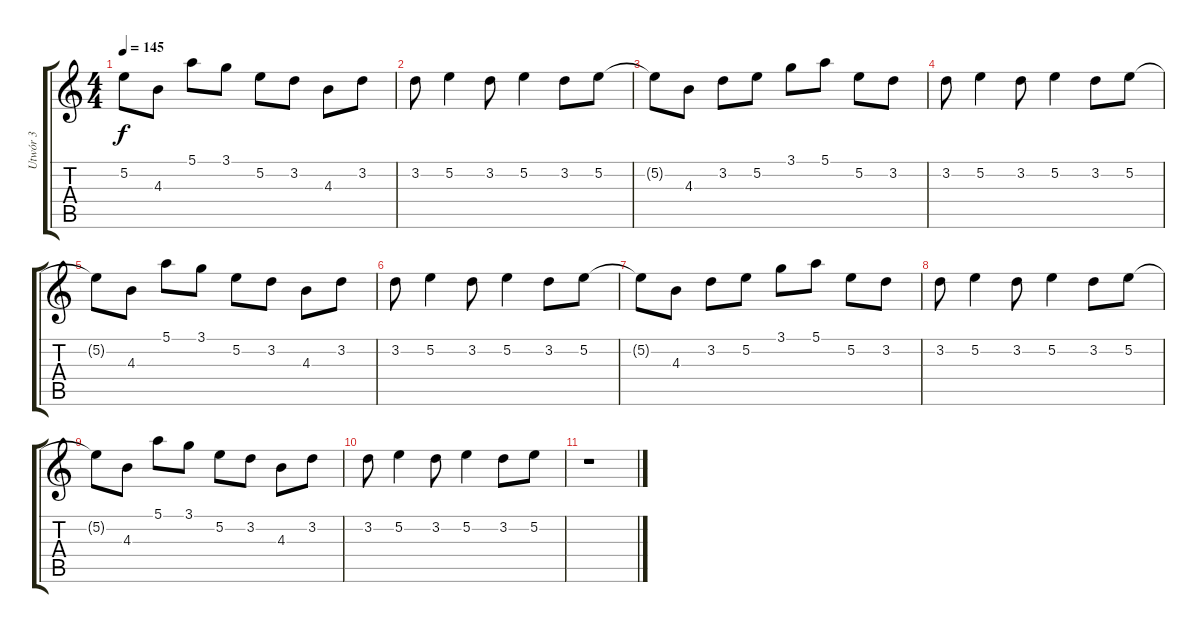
\track ("Utwór 3" "Utwór 3") {instrument electricguitarclean}
\staff {score tabs}
\tuning (E4 B3 G3 D3 A2 E2) {hide}
\ts (4 4)
\tempo 145
\clef g2
\ks c
5.2{t}.8{dy f} 4.3.8 5.1.8 3.1.8 5.2.8 3.2.8 4.3.8 3.2.8 |
3.2.8 5.2.4 3.2.8 5.2.4 3.2.8 5.2.8 |
5.2{t}.8 4.3.8 3.2.8 5.2.8 3.1.8 5.1.8 5.2.8 3.2.8 |
3.2.8 5.2.4 3.2.8 5.2.4 3.2.8 5.2.8 |
5.2{t}.8 4.3.8 5.1.8 3.1.8 5.2.8 3.2.8 4.3.8 3.2.8 |
3.2.8 5.2.4 3.2.8 5.2.4 3.2.8 5.2.8 |
5.2{t}.8 4.3.8 3.2.8 5.2.8 3.1.8 5.1.8 5.2.8 3.2.8 |
3.2.8 5.2.4 3.2.8 5.2.4 3.2.8 5.2.8 |
5.2{t}.8 4.3.8 5.1.8 3.1.8 5.2.8 3.2.8 4.3.8 3.2.8 |
3.2.8 5.2.4 3.2.8 5.2.4 3.2.8 5.2.8 |
r.1
